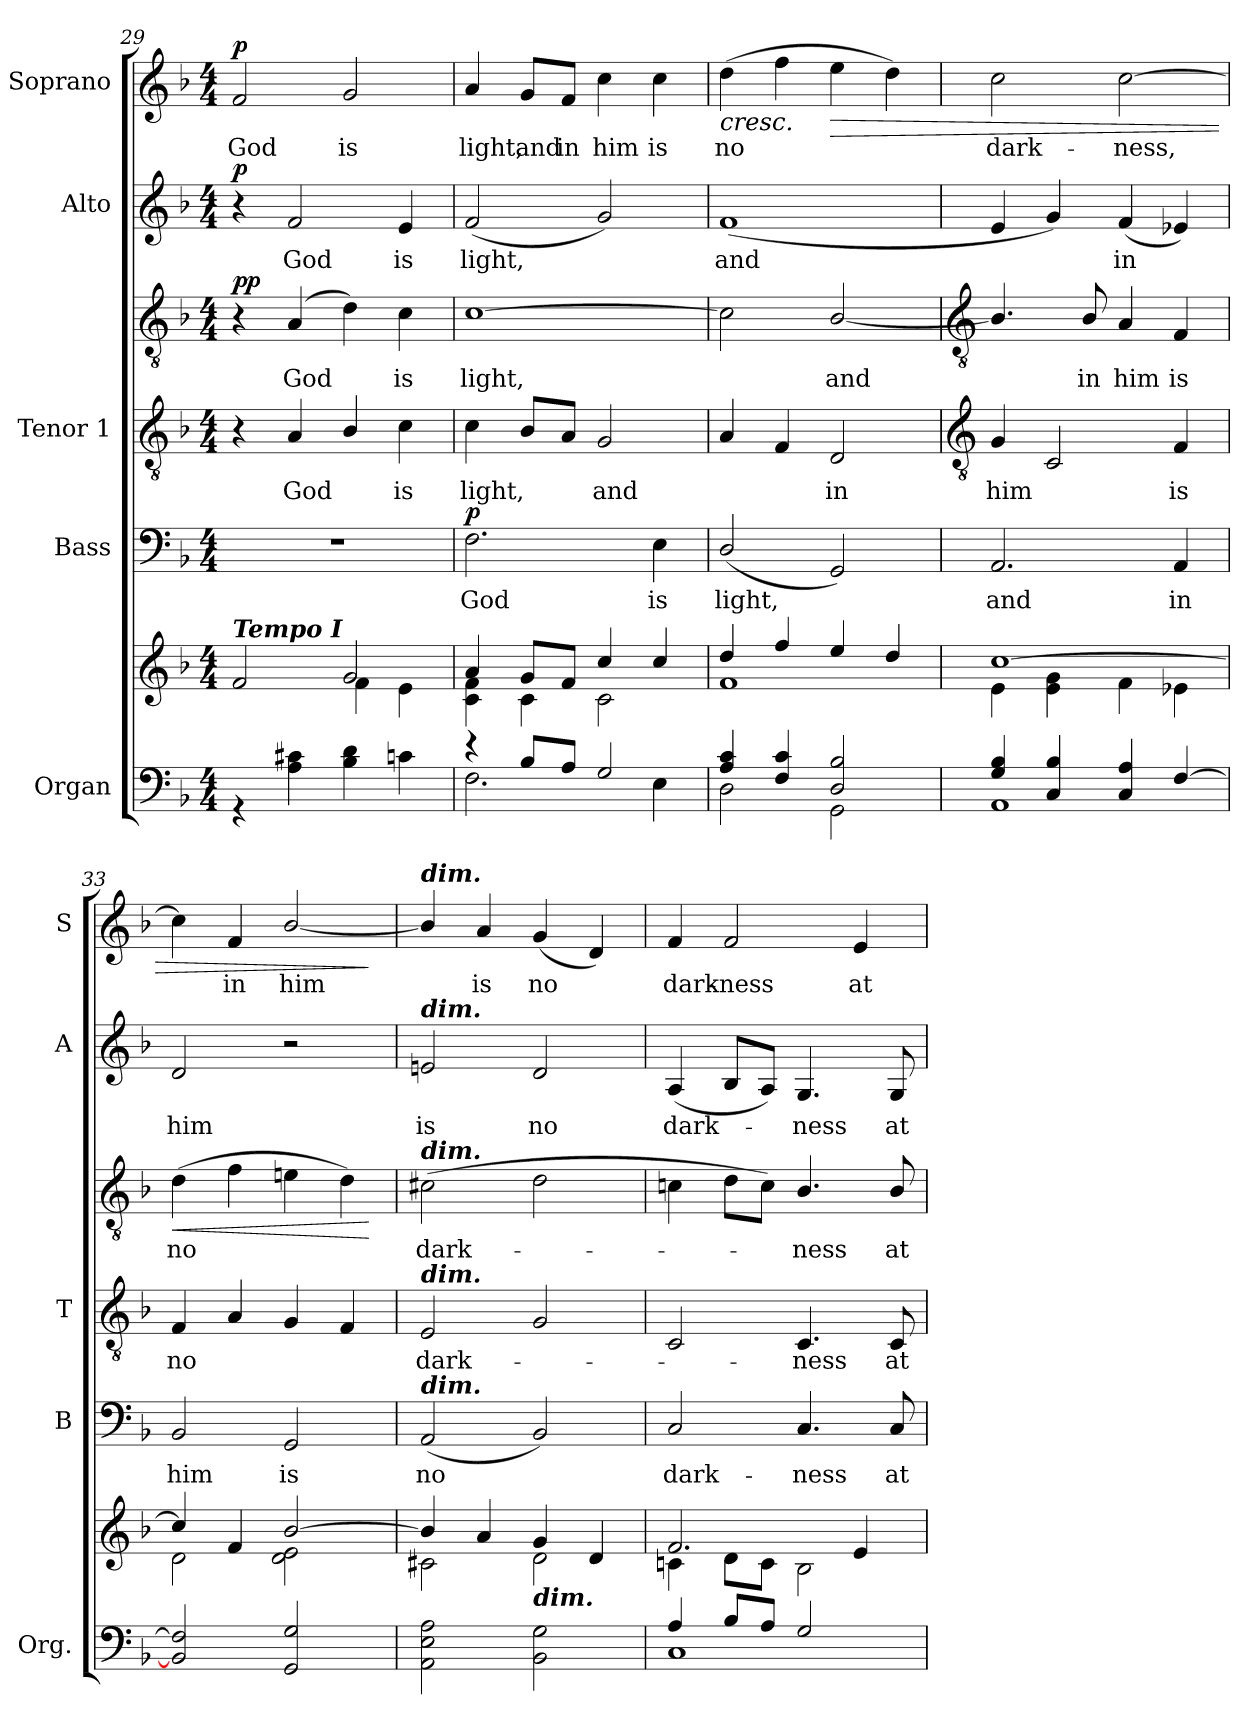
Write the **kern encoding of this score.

**kern	**kern	**kern	**text	**dynam	**kern	**text	**kern	**text	**dynam	**kern	**text	**dynam	**kern	**text	**dynam
*part5	*part5	*part4	*part4	*part4	*part3	*part3	*part3	*part3	*part3	*part2	*part2	*part2	*part1	*part1	*part1
*staff7	*staff6	*staff5	*staff5	*staff5	*staff4	*staff4	*staff3	*staff3	*staff3/4	*staff2	*staff2	*staff2	*staff1	*staff1	*staff1
*I"Organ	*	*I"Bass	*	*	*I"Tenor 1	*	*	*	*	*I"Alto	*	*	*I"Soprano	*	*
*I'Org.	*	*I'B	*	*	*I'T	*	*	*	*	*I'A	*	*	*I'S	*	*
*clefF4	*clefG2	*clefF4	*	*	*clefGv2	*	*clefGv2	*	*	*clefG2	*	*	*clefG2	*	*
*k[b-]	*k[b-]	*k[b-]	*	*	*k[b-]	*	*k[b-]	*	*	*k[b-]	*	*	*k[b-]	*	*
*F:	*F:	*F:	*	*	*F:	*	*F:	*	*	*F:	*	*	*F:	*	*
*M4/4	*M4/4	*M4/4	*	*	*M4/4	*	*M4/4	*	*	*M4/4	*	*	*M4/4	*	*
=29	=29	=29	=29	=29	=29	=29	=29	=29	=29	=29	=29	=29	=29	=29	=29
*^	*^	*	*	*	*	*	*	*	*	*	*	*	*	*	*
!	!	!LO:TX:a:Bi:t=Tempo I	!	!	!	!	!	!	!	!	!	!	!	!	!	!	!
!	!	!	!	!	!	!	!	!	!	!	!LO:DY:b=2	!	!	!	!	!LO:LY:b	!
!	!	!	!	!	!	!	!	!	!	!	!LO:DY:n=1:b	!	!	!LO:DY:b	!	!	!LO:DY:b
1ryy	4r	2f/	2ryy	1r	.	.	4r	.	4r	.	p p	4r	.	p	2f	God	p
!	!	!	!	!	!	!	!	!LO:LY:b	!	!LO:LY:b	!	!	!LO:LY:b	!	!	!	!
.	4A\ 4c#X\	.	.	.	.	.	4A	God	(<4A	God	.	2f	God	.	.	.	.
!	!	!	!	!	!	!	!	!	!	!	!	!	!	!	!	!LO:LY:b	!
.	4B-\ 4d\	2g/	4f\	.	.	.	4B-/	.	4d)	.	.	.	.	.	2g	is	.
!	!	!	!	!	!	!	!	!LO:LY:b	!	!LO:LY:b	!	!	!LO:LY:b	!	!	!	!
.	4cn\	.	4e\	.	.	.	4c	is	4c	is	.	4e	is	.	.	.	.
=30	=30	=30	=30	=30	=30	=30	=30	=30	=30	=30	=30	=30	=30	=30	=30	=30	=30
!	!	!	!	!	!LO:LY:b	!LO:DY:b	!	!LO:LY:b	!	!LO:LY:b	!	!	!LO:LY:b	!	!	!LO:LY:b	!
4r	2.F\	4a/	4c\ 4f\	2.F	God	p	4c	light,	[1c	light,	.	(<2f	light,	.	4a	light,	.
!	!	!	!	!	!	!	!	!	!	!	!	!	!	!	!	!LO:LY:b	!
8B-/L	.	8g/L	4c\	.	.	.	8B-L	.	.	.	.	.	.	.	8g/L	and	.
!	!	!	!	!	!	!	!	!	!	!	!	!	!	!	!	!LO:LY:b	!
8A/J	.	8f/J	.	.	.	.	8AJ	.	.	.	.	.	.	.	8f/J	in	.
!	!	!	!	!	!	!	!	!LO:LY:b	!	!	!	!	!	!	!	!LO:LY:b	!
2G/	.	4cc/	2c\	.	.	.	2G	and	.	.	.	2g)	.	.	4cc	him	.
!	!	!	!	!	!LO:LY:b	!	!	!	!	!	!	!	!	!	!	!LO:LY:b	!
.	4E\	4cc/	.	4E	is	.	.	.	.	.	.	.	.	.	4cc	is	.
=31	=31	=31	=31	=31	=31	=31	=31	=31	=31	=31	=31	=31	=31	=31	=31	=31	=31
!	!	!	!	!	!LO:LY:b	!	!	!	!	!	!	!	!LO:LY:b	!	!	!LO:LY:b	!LO:HP:b
4A/ 4c/	2D\	4dd/	1f\	(<2D/	light,	.	4A	.	2c]	.	.	(<1f	and	.	(>4dd	no	<
4F/ 4c/	.	4ff/	.	.	.	.	4F	.	.	.	.	.	.	.	4ff	.	.
!	!	!	!	!	!	!	!	!LO:LY:b	!	!LO:LY:b	!	!	!	!	!	!	!LO:HP:b
2D/ 2B-/	2GG\	4ee/	.	2GG)	.	.	2D	in	[2B-/	and	.	.	.	.	4ee	.	>
.	.	4dd/	.	.	.	.	.	.	.	.	.	.	.	.	4dd)	.	.
*v	*v	*	*	*	*	*	*	*	*	*	*	*	*	*	*	*	*
*	*v	*v	*	*	*	*	*	*	*	*	*	*	*	*	*	*
.	.	.	.	.	.	.	.	.	.	.	.	.	.	.	[
!!LO:LB:g=z
=32	=32	=32	=32	=32	=32	=32	=32	=32	=32	=32	=32	=32	=32	=32	=32
*	*	*	*	*	*clefGv2	*	*clefGv2	*	*	*	*	*	*	*	*
*^	*^	*	*	*	*	*	*	*	*	*	*	*	*	*	*
!	!	!	!	!	!LO:LY:b	!	!	!LO:LY:b	!	!	!	!	!	!	!	!LO:LY:b	!
4G/ 4B-/	1AA	[1cc/	4e\	2.AA	and	.	4G	him	4.B-/]	.	.	4e	.	.	2cc	dark-	.
4C/ 4B-/	.	.	4e\ 4g\	.	.	.	2C	.	.	.	.	4g)	.	.	.	.	.
!	!	!	!	!	!	!	!	!	!	!LO:LY:b	!	!	!	!	!	!	!
.	.	.	.	.	.	.	.	.	8B-/	in	.	.	.	.	.	.	.
!	!	!	!	!	!	!	!	!	!	!LO:LY:b	!	!	!LO:LY:b	!	!	!LO:LY:b	!
4C/ 4A/	.	.	4f\	.	.	.	.	.	4A	him	.	(<4f	in	.	[2cc	-ness,	.
!	!	!	!	!	!LO:LY:b	!	!	!LO:LY:b	!	!LO:LY:b	!	!	!	!	!	!	!
[4F/	.	.	4e-X\	4AA	in	.	4F	is	4F	is	.	4e-X)	.	.	.	.	.
=33	=33	=33	=33	=33	=33	=33	=33	=33	=33	=33	=33	=33	=33	=33	=33	=33	=33
!	!	!	!	!	!LO:LY:b	!	!	!LO:LY:b	!	!LO:LY:b	!LO:HP:b	!	!LO:LY:b	!	!	!	!
2BB-/] 2F/]	1ryy	4cc/]	2d\	2BB-	him	.	4F	no	(>4d	no	<	2d	him	.	4cc]	.	.
!	!	!	!	!	!	!	!	!	!	!	!	!	!	!	!	!LO:LY:b	!
.	.	4f/	.	.	.	.	4A	.	4f	.	.	.	.	.	4f	in	.
!	!	!	!	!	!LO:LY:b	!	!	!	!	!	!	!	!	!	!	!LO:LY:b	!
2GG/ 2G/	.	[2b-/	2d\ 2e\	2GG	is	.	4G	.	4en	.	] ]	2r	.	.	[2b-/	him	.
.	.	.	.	.	.	.	4F	.	4d)	.	.	.	.	.	.	.	.
*v	*v	*	*	*	*	*	*	*	*	*	*	*	*	*	*	*	*
*	*v	*v	*	*	*	*	*	*	*	*	*	*	*	*	*	*
.	.	.	.	.	.	.	.	.	[	.	.	.	.	.	]
=34	=34	=34	=34	=34	=34	=34	=34	=34	=34	=34	=34	=34	=34	=34	=34
*^	*^	*	*	*	*	*	*	*	*	*	*	*	*	*	*
!	!	!	!	!	!	!	!	!	!	!	!	!	!	!	!LO:TX:a:Bi:t=dim.	!	!
!	!	!	!	!	!	!	!	!	!	!	!	!LO:TX:a:Bi:t=dim.	!	!	!	!	!
!	!	!	!	!	!	!	!	!	!LO:TX:a:Bi:t=dim.	!	!	!	!	!	!	!	!
!	!	!	!	!	!	!	!LO:TX:a:Bi:t=dim.	!	!	!	!	!	!	!	!	!	!
!	!	!	!	!LO:TX:a:Bi:t=dim.	!	!	!	!	!	!	!	!	!	!	!	!	!
!	!	!	!	!	!LO:LY:b	!	!	!LO:LY:b	!	!LO:LY:b	!	!	!LO:LY:b	!	!	!	!
2AA\ 2E\ 2A\	1ryy	4b-/]	2c#X\	(<2AA	no	.	2E	dark-	(>2c#X	dark-	.	2en	is	.	4b-/]	.	.
!	!	!	!	!	!	!	!	!	!	!	!	!	!	!	!	!LO:LY:b	!
.	.	4a/	.	.	.	.	.	.	.	.	.	.	.	.	4a	is	.
!	!	!LO:TX:b:Bi:t=dim.	!	!	!	!	!	!	!	!	!	!	!	!	!	!	!
!	!	!	!	!	!	!	!	!	!	!	!	!	!LO:LY:b	!	!	!LO:LY:b	!
2BB-\ 2G\	.	4g/	2d\	2BB-)	.	.	2G	.	2d	.	.	2d	no	.	(<4g	no	.
.	.	4d/	.	.	.	.	.	.	.	.	.	.	.	.	4d)	.	.
=35	=35	=35	=35	=35	=35	=35	=35	=35	=35	=35	=35	=35	=35	=35	=35	=35	=35
!	!	!	!	!	!LO:LY:b	!	!	!	!	!	!	!	!LO:LY:b	!	!	!LO:LY:b	!
4A/	1C	2.f/	4cn\	2C	dark-	.	2C	.	4cn	.	.	(<4A	dark-	.	4f	dark-	.
!	!	!	!	!	!	!	!	!	!	!	!	!	!	!	!	!LO:LY:b	!
8B-/L	.	.	8d\L	.	.	.	.	.	8dL	.	.	8B-L	.	.	2f	-ness	.
8A/J	.	.	8c\J	.	.	.	.	.	8cJ)	.	.	8AJ)	.	.	.	.	.
!	!	!	!	!	!LO:LY:b	!	!	!LO:LY:b	!	!LO:LY:b	!	!	!LO:LY:b	!	!	!	!
2G/	.	.	2B-\	4.C	-ness	.	4.C	ness	4.B-/	ness	.	4.G	ness	.	.	.	.
!	!	!	!	!	!	!	!	!	!	!	!	!	!	!	!	!LO:LY:b	!
.	.	4e/	.	.	.	.	.	.	.	.	.	.	.	.	4e	at	.
!	!	!	!	!	!LO:LY:b	!	!	!LO:LY:b	!	!LO:LY:b	!	!	!LO:LY:b	!	!	!	!
.	.	.	.	8C	at	.	8C	at	8B-/	at	.	8G	at	.	.	.	.
*v	*v	*	*	*	*	*	*	*	*	*	*	*	*	*	*	*	*
*	*v	*v	*	*	*	*	*	*	*	*	*	*	*	*	*	*
=	=	=	=	=	=	=	=	=	=	=	=	=	=	=	=
*-	*-	*-	*-	*-	*-	*-	*-	*-	*-	*-	*-	*-	*-	*-	*-
